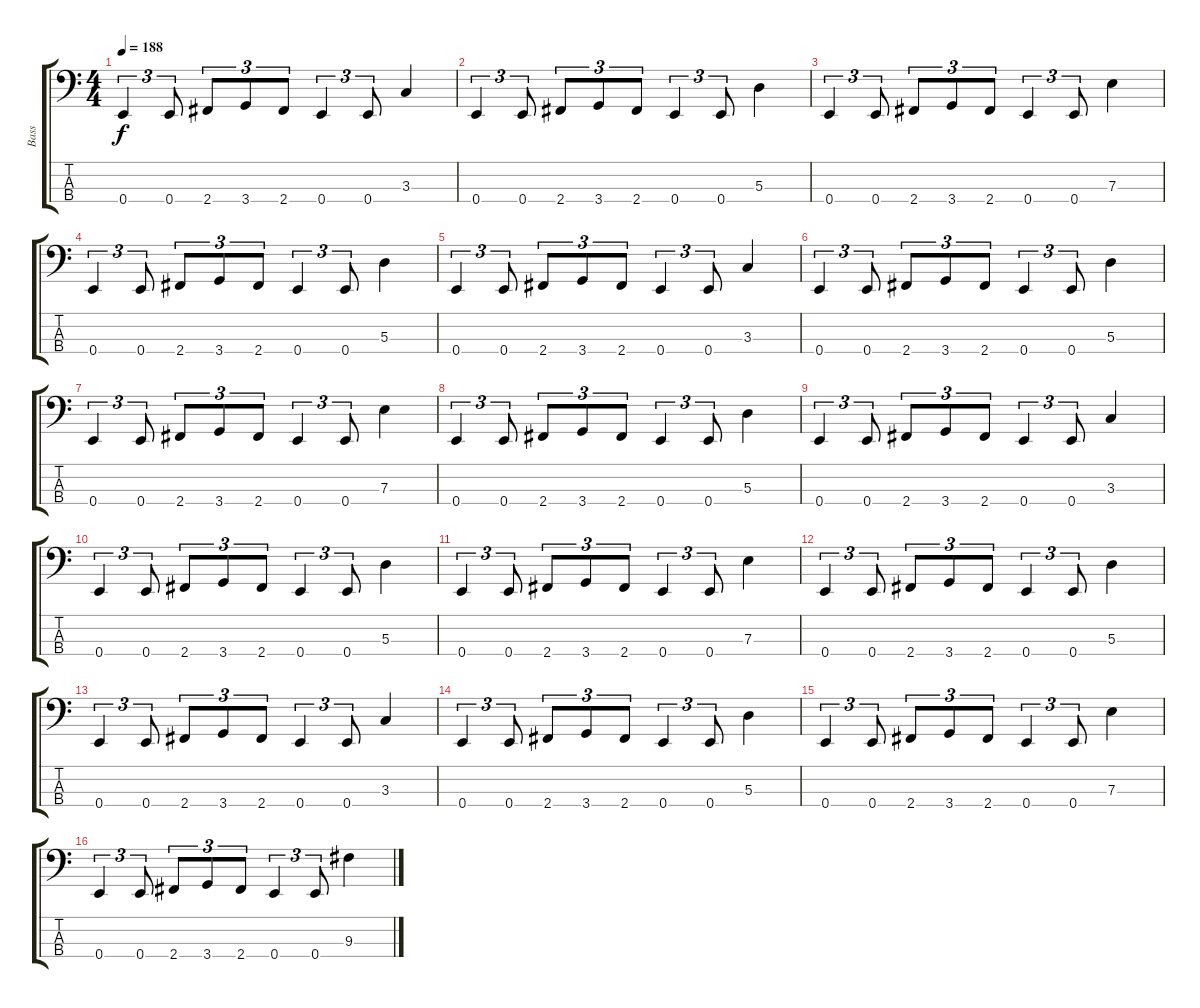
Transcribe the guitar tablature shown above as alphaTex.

\track ("Bass" "Bass") {instrument electricbassfinger}
\staff {score tabs}
\tuning (G2 D2 A1 E1) {hide}
\ts (4 4)
\tempo 188
\clef f4
\ks c
0.4.4{tu (3 2) dy f} 0.4.8{tu (3 2)} 2.4.8{tu (3 2)} 3.4.8{tu (3 2)} 2.4.8{tu (3 2)} 0.4.4{tu (3 2)} 0.4.8{tu (3 2)} 3.3.4 |
0.4.4{tu (3 2)} 0.4.8{tu (3 2)} 2.4.8{tu (3 2)} 3.4.8{tu (3 2)} 2.4.8{tu (3 2)} 0.4.4{tu (3 2)} 0.4.8{tu (3 2)} 5.3.4 |
0.4.4{tu (3 2)} 0.4.8{tu (3 2)} 2.4.8{tu (3 2)} 3.4.8{tu (3 2)} 2.4.8{tu (3 2)} 0.4.4{tu (3 2)} 0.4.8{tu (3 2)} 7.3.4 |
0.4.4{tu (3 2)} 0.4.8{tu (3 2)} 2.4.8{tu (3 2)} 3.4.8{tu (3 2)} 2.4.8{tu (3 2)} 0.4.4{tu (3 2)} 0.4.8{tu (3 2)} 5.3.4 |
0.4.4{tu (3 2)} 0.4.8{tu (3 2)} 2.4.8{tu (3 2)} 3.4.8{tu (3 2)} 2.4.8{tu (3 2)} 0.4.4{tu (3 2)} 0.4.8{tu (3 2)} 3.3.4 |
0.4.4{tu (3 2)} 0.4.8{tu (3 2)} 2.4.8{tu (3 2)} 3.4.8{tu (3 2)} 2.4.8{tu (3 2)} 0.4.4{tu (3 2)} 0.4.8{tu (3 2)} 5.3.4 |
0.4.4{tu (3 2)} 0.4.8{tu (3 2)} 2.4.8{tu (3 2)} 3.4.8{tu (3 2)} 2.4.8{tu (3 2)} 0.4.4{tu (3 2)} 0.4.8{tu (3 2)} 7.3.4 |
0.4.4{tu (3 2)} 0.4.8{tu (3 2)} 2.4.8{tu (3 2)} 3.4.8{tu (3 2)} 2.4.8{tu (3 2)} 0.4.4{tu (3 2)} 0.4.8{tu (3 2)} 5.3.4 |
0.4.4{tu (3 2)} 0.4.8{tu (3 2)} 2.4.8{tu (3 2)} 3.4.8{tu (3 2)} 2.4.8{tu (3 2)} 0.4.4{tu (3 2)} 0.4.8{tu (3 2)} 3.3.4 |
0.4.4{tu (3 2)} 0.4.8{tu (3 2)} 2.4.8{tu (3 2)} 3.4.8{tu (3 2)} 2.4.8{tu (3 2)} 0.4.4{tu (3 2)} 0.4.8{tu (3 2)} 5.3.4 |
0.4.4{tu (3 2)} 0.4.8{tu (3 2)} 2.4.8{tu (3 2)} 3.4.8{tu (3 2)} 2.4.8{tu (3 2)} 0.4.4{tu (3 2)} 0.4.8{tu (3 2)} 7.3.4 |
0.4.4{tu (3 2)} 0.4.8{tu (3 2)} 2.4.8{tu (3 2)} 3.4.8{tu (3 2)} 2.4.8{tu (3 2)} 0.4.4{tu (3 2)} 0.4.8{tu (3 2)} 5.3.4 |
0.4.4{tu (3 2)} 0.4.8{tu (3 2)} 2.4.8{tu (3 2)} 3.4.8{tu (3 2)} 2.4.8{tu (3 2)} 0.4.4{tu (3 2)} 0.4.8{tu (3 2)} 3.3.4 |
0.4.4{tu (3 2)} 0.4.8{tu (3 2)} 2.4.8{tu (3 2)} 3.4.8{tu (3 2)} 2.4.8{tu (3 2)} 0.4.4{tu (3 2)} 0.4.8{tu (3 2)} 5.3.4 |
0.4.4{tu (3 2)} 0.4.8{tu (3 2)} 2.4.8{tu (3 2)} 3.4.8{tu (3 2)} 2.4.8{tu (3 2)} 0.4.4{tu (3 2)} 0.4.8{tu (3 2)} 7.3.4 |
0.4.4{tu (3 2)} 0.4.8{tu (3 2)} 2.4.8{tu (3 2)} 3.4.8{tu (3 2)} 2.4.8{tu (3 2)} 0.4.4{tu (3 2)} 0.4.8{tu (3 2)} 9.3.4
